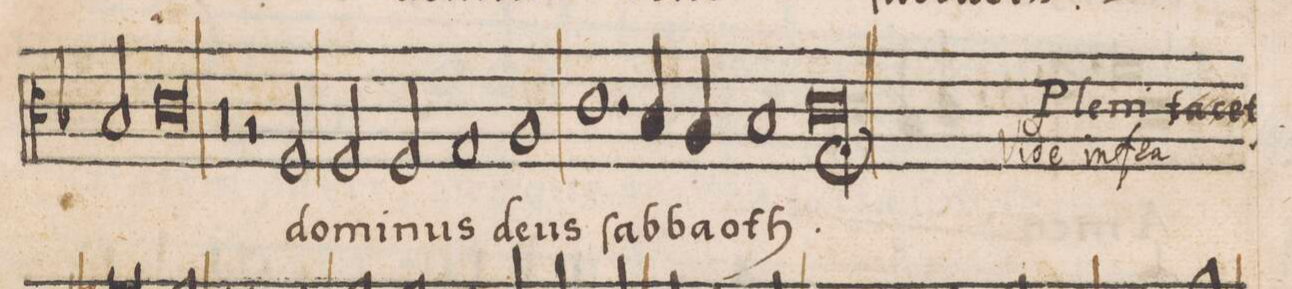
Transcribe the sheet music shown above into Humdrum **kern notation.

**kern	**text
*I"ALTVS	*
*clefC3	*
*k[b-]	*
*met(C|)	*
*M2/1	*
2B-/	.
=25-	=25-
0c	.
=26-	=26-
0r	.
=27-	=27-
2r	.
2F/	do-
2F/	-mi-
2F/	-nus
=28-	=28-
1G	de-
1A	-us
=29-	=29-
1.c	ſab-
4B-/	-ba-
4A/	.
=30-	=30-
1B-	-oth.
1c;<	.
=31||-	=31||-
*-	*-
